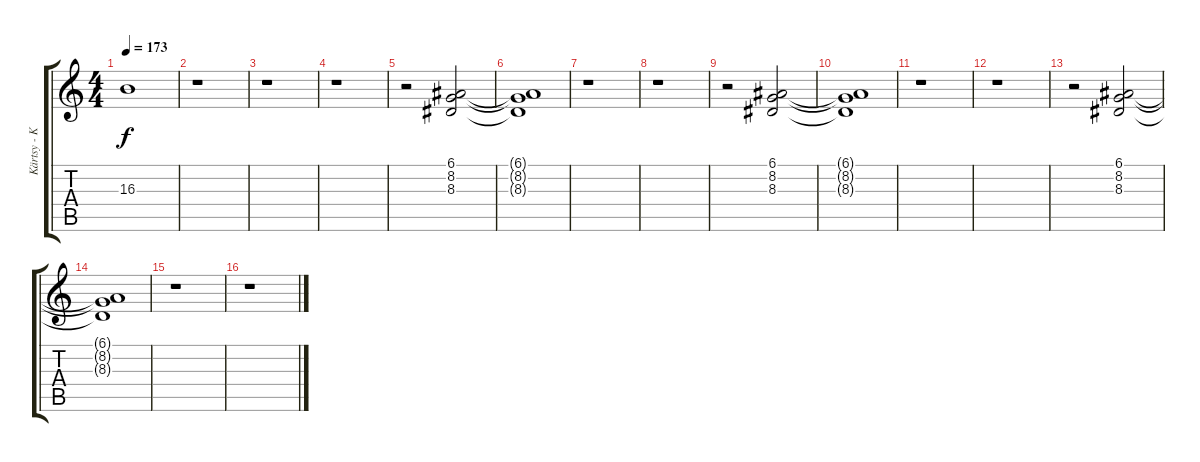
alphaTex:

\track ("Kärtsy - Keyboards" "Kärtsy - K") {instrument synthstrings1}
\staff {score tabs}
\tuning (E4 B3 G3 D3 A2 E2) {hide}
\ts (4 4)
\tempo 173
\clef g2
\ks c
16.3{t}.1{dy f} |
r.1 |
r.1 |
r.1 |
r.2 (6.1 8.2 8.3).2{instrument orchestrahit} |
(6.1{t} 8.2{t} 8.3{t}).1 |
r.1 |
r.1 |
r.2 (6.1 8.2 8.3).2{instrument orchestrahit} |
(6.1{t} 8.2{t} 8.3{t}).1 |
r.1 |
r.1 |
r.2 (6.1 8.2 8.3).2{instrument orchestrahit} |
(6.1{t} 8.2{t} 8.3{t}).1 |
r.1 |
r.1
